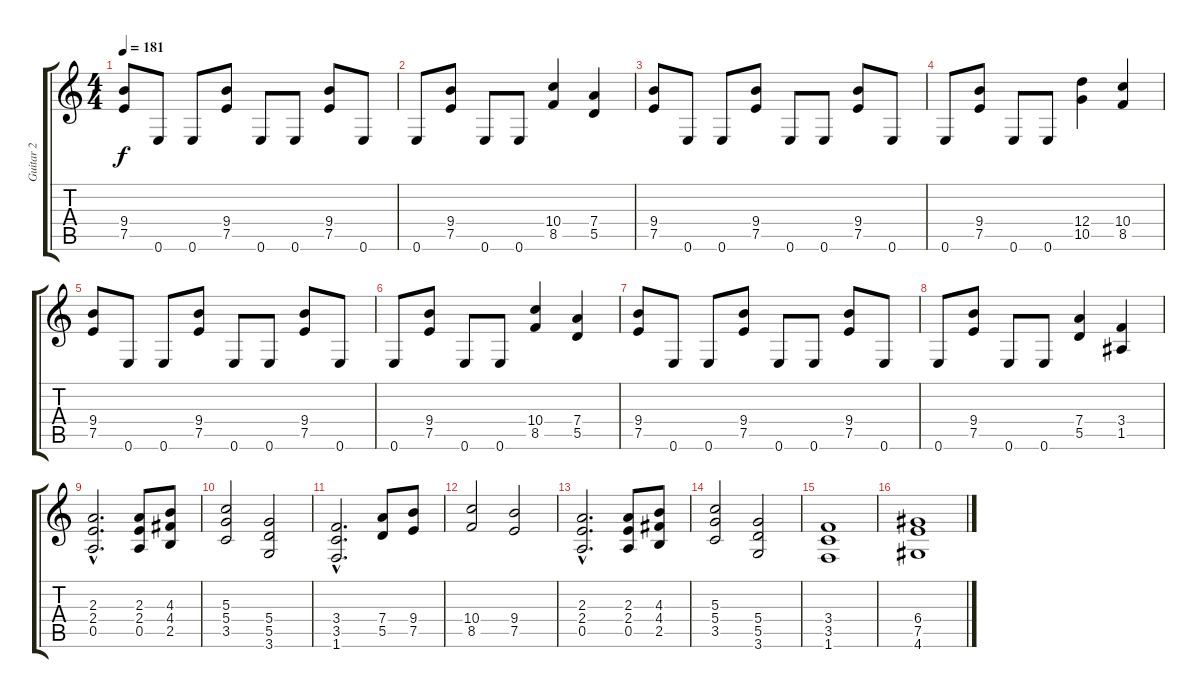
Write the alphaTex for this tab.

\track ("Guitar 2" "Guitar 2") {instrument overdrivenguitar}
\staff {score tabs}
\tuning (E4 B3 G3 D3 A2 E2) {hide}
\ts (4 4)
\tempo 181
\clef g2
\ks c
(9.4 7.5).8{dy f volume 14} 0.6.8 0.6.8 (9.4 7.5).8 0.6.8 0.6.8 (9.4 7.5).8 0.6.8 |
0.6.8 (9.4 7.5).8 0.6.8 0.6.8 (10.4 8.5).4 (7.4 5.5).4 |
(9.4 7.5).8 0.6.8 0.6.8 (9.4 7.5).8 0.6.8 0.6.8 (9.4 7.5).8 0.6.8 |
0.6.8 (9.4 7.5).8 0.6.8 0.6.8 (12.4 10.5).4 (10.4 8.5).4 |
(9.4 7.5).8 0.6.8 0.6.8 (9.4 7.5).8 0.6.8 0.6.8 (9.4 7.5).8 0.6.8 |
0.6.8 (9.4 7.5).8 0.6.8 0.6.8 (10.4 8.5).4 (7.4 5.5).4 |
(9.4 7.5).8 0.6.8 0.6.8 (9.4 7.5).8 0.6.8 0.6.8 (9.4 7.5).8 0.6.8 |
0.6.8 (9.4 7.5).8 0.6.8 0.6.8 (7.4 5.5).4 (3.4 1.5).4 |
(2.3{hac} 2.4{hac} 0.5{hac}).2{d} (2.3 2.4 0.5).8 (4.3 4.4 2.5).8 |
(5.3 5.4 3.5).2 (5.4 5.5 3.6).2 |
(3.4{hac} 3.5{hac} 1.6{hac}).2{d} (7.4 5.5).8 (9.4 7.5).8 |
(10.4 8.5).2 (9.4 7.5).2 |
(2.3{hac} 2.4{hac} 0.5{hac}).2{d} (2.3 2.4 0.5).8 (4.3 4.4 2.5).8 |
(5.3 5.4 3.5).2 (5.4 5.5 3.6).2 |
(3.4 3.5 1.6).1 |
(6.4 7.5 4.6).1
